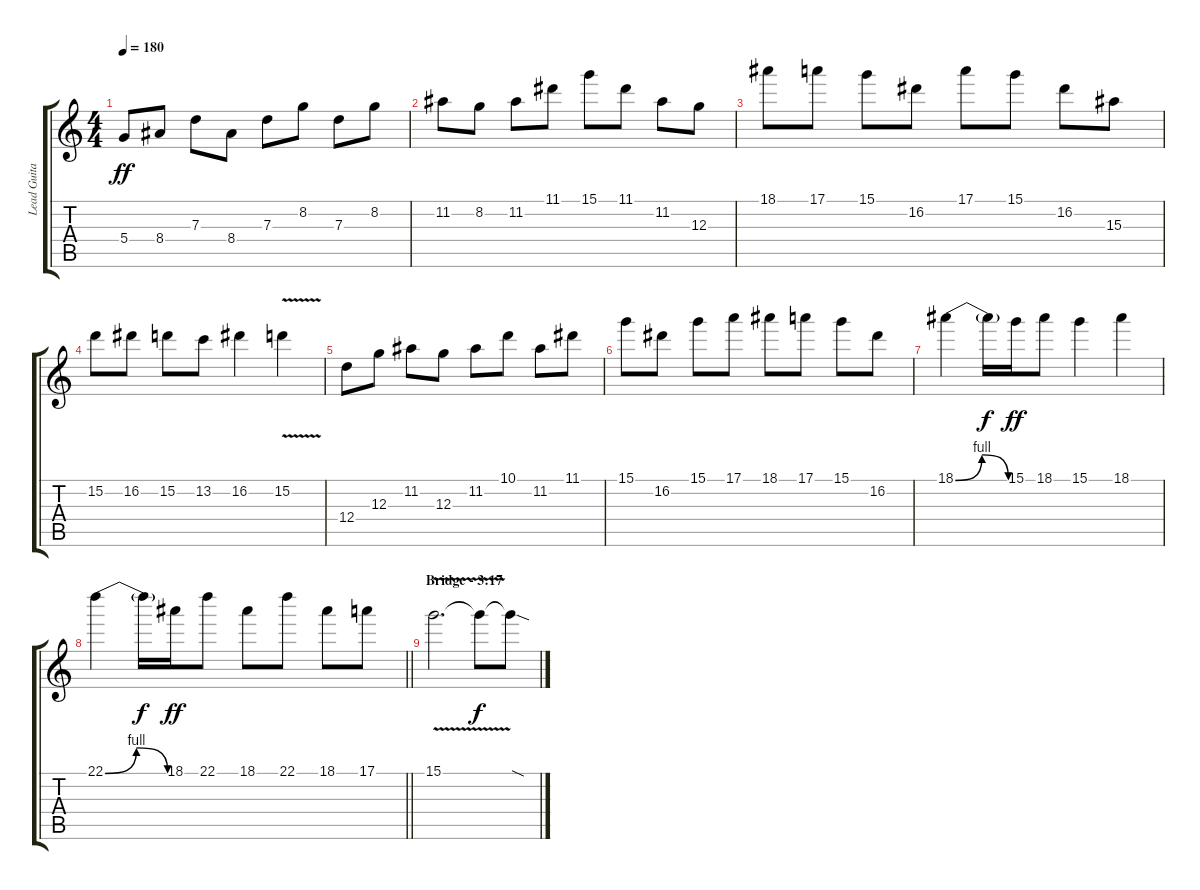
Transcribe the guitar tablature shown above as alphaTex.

\track ("Lead Guitar 1" "Lead Guita") {instrument distortionguitar}
\staff {score tabs}
\tuning (E4 B3 G3 D3 A2 D2) {hide}
\ts (4 4)
\tempo 180
\clef g2
\ks c
5.4.8{dy ff} 8.4.8 7.3.8 8.4.8 7.3.8 8.2.8 7.3.8 8.2.8 |
11.2.8 8.2.8 11.2.8 11.1.8 15.1.8 11.1.8 11.2.8 12.3.8 |
18.1.8 17.1.8 15.1.8 16.2.8 17.1.8 15.1.8 16.2.8 15.3.8 |
15.2.8 16.2.8 15.2.8 13.2.8 16.2.4 15.2{v}.4 |
12.4.8 12.3.8 11.2.8 12.3.8 11.2.8 10.1.8 11.2.8 11.1.8 |
15.1.8 16.2.8 15.1.8 17.1.8 18.1.8 17.1.8 15.1.8 16.2.8 |
18.1{be (bendrelease 0 0 30 4 30 4 60 0)}.4 18.1{t}.16{dy f} 15.1.16{dy ff} 18.1.8 15.1.4 18.1.4 |
\barLineRight lightlight
22.1{be (bendrelease 0 0 30 4 30 4 60 0)}.4 22.1{t}.16{dy f} 18.1.16{dy ff} 22.1.8 18.1.8 22.1.8 18.1.8 17.1.8 |
\section ("" "Bridge - 3:17")
15.1{v}.2{d} 15.1{t}.8{dy f} 15.1{sod t}.8
